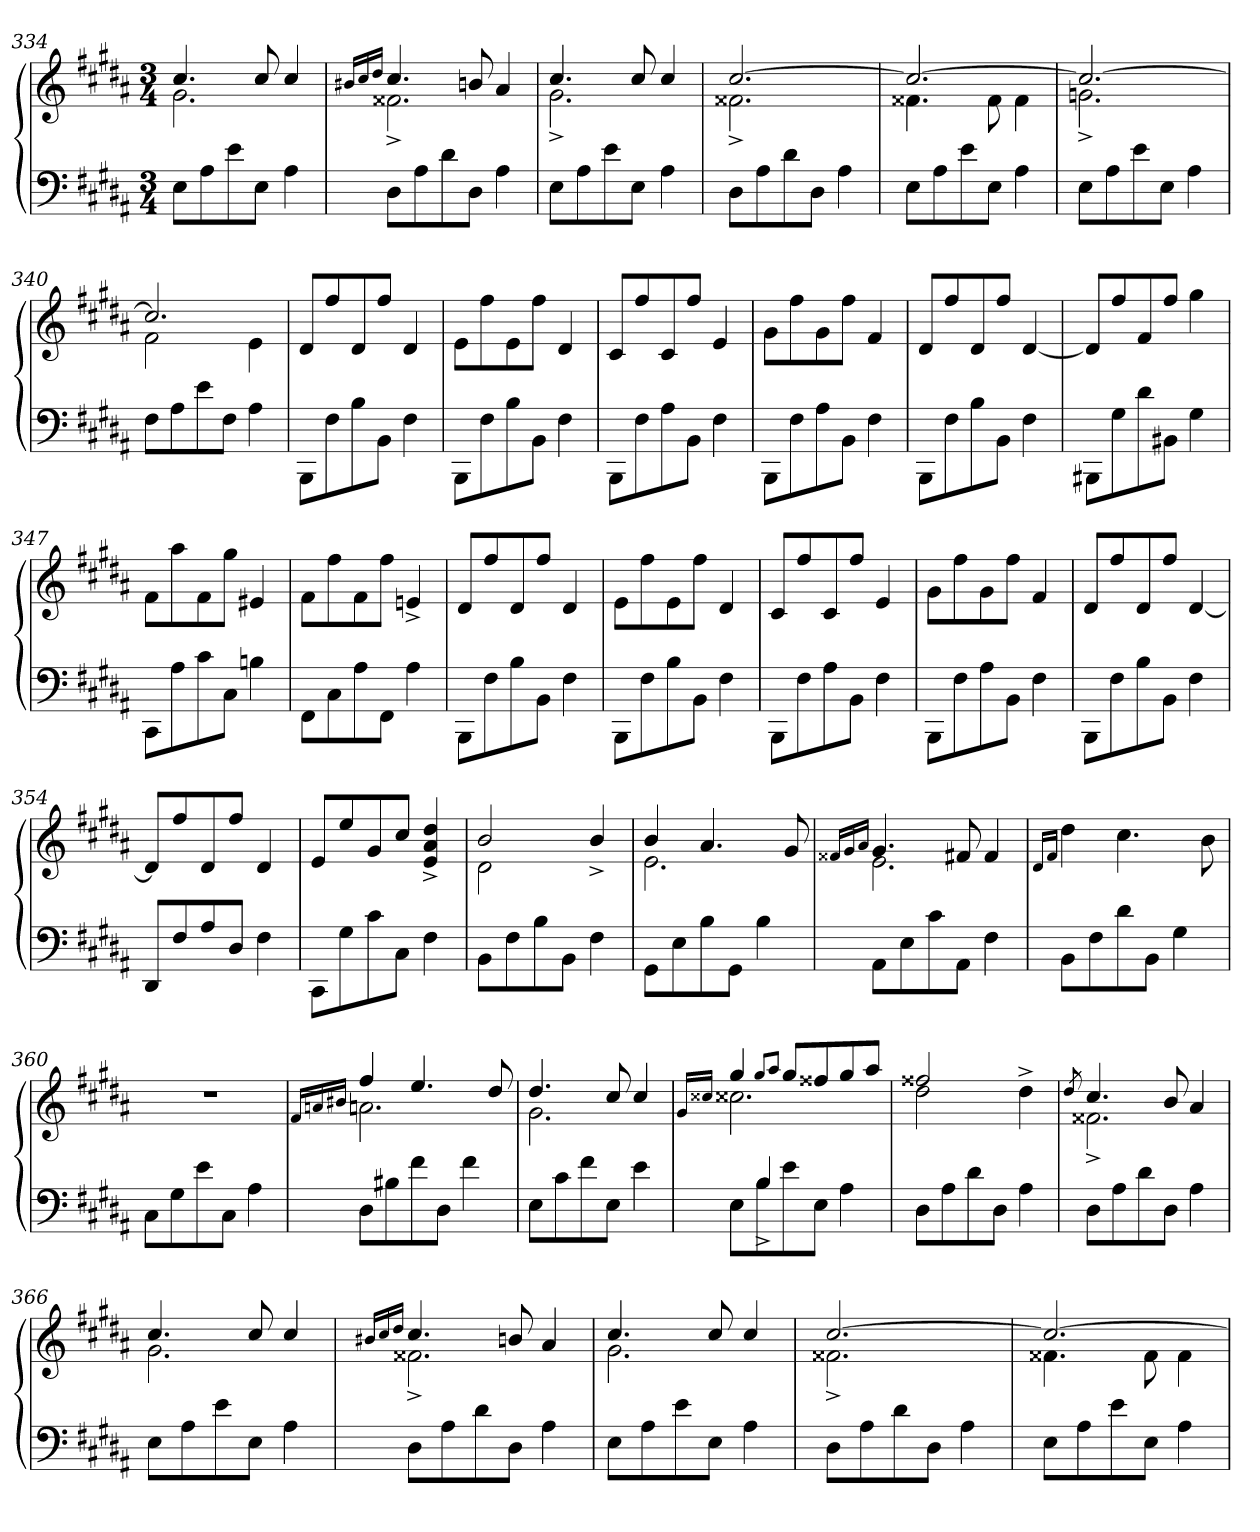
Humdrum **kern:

**kern	**kern
*part2	*part1
*staff2	*staff1
*clefF4	*clefG2
*k[f#c#g#d#a#]	*k[f#c#g#d#a#]
*M3/4	*M3/4
=334	=334
*	*^
8E\L	4.cc#/	2.g#\
8A#\	.	.
8e\	.	.
8E\J	8cc#/	.
4A#\	4cc#/	.
=335	=335	=335
.	16qb#X/LL	.
.	16qcc#/	.
.	16qdd#/JJ	.
8D#\L	4.cc#/	2.f##X^>\
8A#\	.	.
8d#\	.	.
8D#\J	8bn/	.
4A#\	4a#/	.
=336	=336	=336
8E\L	4.cc#/	2.g#^>\
8A#\	.	.
8e\	.	.
8E\J	8cc#/	.
4A#\	4cc#/	.
=337	=337	=337
8D#\L	[2.cc#/	2.f##X^>\
8A#\	.	.
8d#\	.	.
8D#\J	.	.
4A#\	.	.
=338	=338	=338
8E\L	2.cc#/_	4.f##X\
8A#\	.	.
8e\	.	.
8E\J	.	8f##\
4A#\	.	4f##\
=339	=339	=339
8E\L	2.cc#/_	2.gn^>\
8A#\	.	.
8e\	.	.
8E\J	.	.
4A#\	.	.
=340	=340	=340
8F#\L	2.cc#/]	2f#\
8A#\	.	.
8e\	.	.
8F#\J	.	.
4A#\	.	4e\
*	*v	*v
=341	=341
8BBB\L	8d#/L
8F#\	8ff#/
8B\	8d#/
8BB\J	8ff#/J
4F#\	4d#/
=342	=342
8BBB\L	8e\L
8F#\	8ff#\
8B\	8e\
8BB\J	8ff#\J
4F#\	4d#/
=343	=343
8BBB\L	8c#/L
8F#\	8ff#/
8A#\	8c#/
8BB\J	8ff#/J
4F#\	4e/
=344	=344
8BBB\L	8g#\L
8F#\	8ff#\
8A#\	8g#\
8BB\J	8ff#\J
4F#\	4f#/
=345	=345
8BBB\L	8d#/L
8F#\	8ff#/
8B\	8d#/
8BB\J	8ff#/J
4F#\	[4d#/
=346	=346
8BBB#X\L	8d#/L]
8G#\	8ff#/
8d#\	8f#/
8BB#\J	8ff#/J
4G#\	4gg#\
=347	=347
8CC#\L	8f#\L
8A#\	8aa#\
8c#\	8f#\
8C#\J	8gg#\J
4Bn\	4e#X/
=348	=348
8FF#\L	8f#\L
8C#\	8ff#\
8A#\	8f#\
8FF#\J	8ff#\J
4A#\	4en^>/
=349	=349
8BBB\L	8d#/L
8F#\	8ff#/
8B\	8d#/
8BB\J	8ff#/J
4F#\	4d#/
=350	=350
8BBB\L	8e\L
8F#\	8ff#\
8B\	8e\
8BB\J	8ff#\J
4F#\	4d#/
=351	=351
8BBB\L	8c#/L
8F#\	8ff#/
8A#\	8c#/
8BB\J	8ff#/J
4F#\	4e/
=352	=352
8BBB\L	8g#\L
8F#\	8ff#\
8A#\	8g#\
8BB\J	8ff#\J
4F#\	4f#/
=353	=353
8BBB\L	8d#/L
8F#\	8ff#/
8B\	8d#/
8BB\J	8ff#/J
4F#\	[4d#/
=354	=354
8DD#/L	8d#/L]
8F#/	8ff#/
8A#/	8d#/
8D#/J	8ff#/J
4F#\	4d#/
=355	=355
8CC#\L	8e/L
8G#\	8ee/
8c#\	8g#/
8C#\J	8cc#/J
4F#\	4e/^> 4a#/^> 4dd#/^>
=356	=356
*	*^
8BB\L	2b/	2d#\
8F#\	.	.
8B\	.	.
8BB\J	.	.
4F#\	4b^>/	4ryy
=357	=357	=357
8GG#\L	4b/	2.e\
8E\	.	.
8B\	4.a#/	.
8GG#\J	.	.
4B\	.	.
.	8g#/	.
=358	=358	=358
.	16qf##X/LL	.
.	16qg#/	.
.	16qa#/JJ	.
8AA#\L	4.g#/	2.e\
8E\	.	.
8c#\	.	.
8AA#\J	8f#X/	.
4F#\	4f#/	.
*	*v	*v
=359	=359
.	16qd#/LL
.	16qf#/JJ
8BB\L	4dd#\
8F#\	.
8d#\	4.cc#\
8BB\J	.
4G#\	.
.	8b\
=360	=360
8C#\L	2.r
8G#\	.
8e\	.
8C#\J	.
4A#\	.
=361	=361
.	16qf#/LL
.	16qan/
.	16qb#X/JJ
*	*^
8D#\L	4ff#/	2.a\
8B#X\	.	.
8f#\	4.ee/	.
8D#\J	.	.
4f#\	.	.
.	8dd#/	.
=362	=362	=362
8E\L	4.dd#/	2.g#\
8c#\	.	.
8f#\	.	.
8E\J	8cc#/	.
4e\	4cc#/	.
=363	=363	=363
.	16qg#/LL	.
.	16qcc##X/JJ	.
*^	*	*
8E\L	8ryy	4gg#/	2.cc##\
8B\	4B^>/	.	.
.	.	8qgg#/L	.
.	.	8qaa#/J	.
8e\	.	8gg#/L	.
8E\J	4.ryy	8ff##X/	.
4A#\	.	8gg#/	.
.	.	8aa#/J	.
*v	*v	*	*
=364	=364	=364
8D#\L	2ff##X/	2dd#\
8A#\	.	.
8d#\	.	.
8D#\J	.	.
4A#\	4dd#^>\	4ryy
=365	=365	=365
.	8qdd#/	.
8D#\L	4.cc#/	2.f##X^>\
8A#\	.	.
8d#\	.	.
8D#\J	8b/	.
4A#\	4a#/	.
=366	=366	=366
8E\L	4.cc#/	2.g#\
8A#\	.	.
8e\	.	.
8E\J	8cc#/	.
4A#\	4cc#/	.
=367	=367	=367
.	16qb#X/LL	.
.	16qcc#/	.
.	16qdd#/JJ	.
8D#\L	4.cc#/	2.f##X^>\
8A#\	.	.
8d#\	.	.
8D#\J	8bn/	.
4A#\	4a#/	.
=368	=368	=368
8E\L	4.cc#/	2.g#\
8A#\	.	.
8e\	.	.
8E\J	8cc#/	.
4A#\	4cc#/	.
=369	=369	=369
8D#\L	[2.cc#/	2.f##X^>\
8A#\	.	.
8d#\	.	.
8D#\J	.	.
4A#\	.	.
=370	=370	=370
8E\L	2.cc#/_	4.f##X\
8A#\	.	.
8e\	.	.
8E\J	.	8f##\
4A#\	.	4f##\
*	*v	*v
=	=
*-	*-
